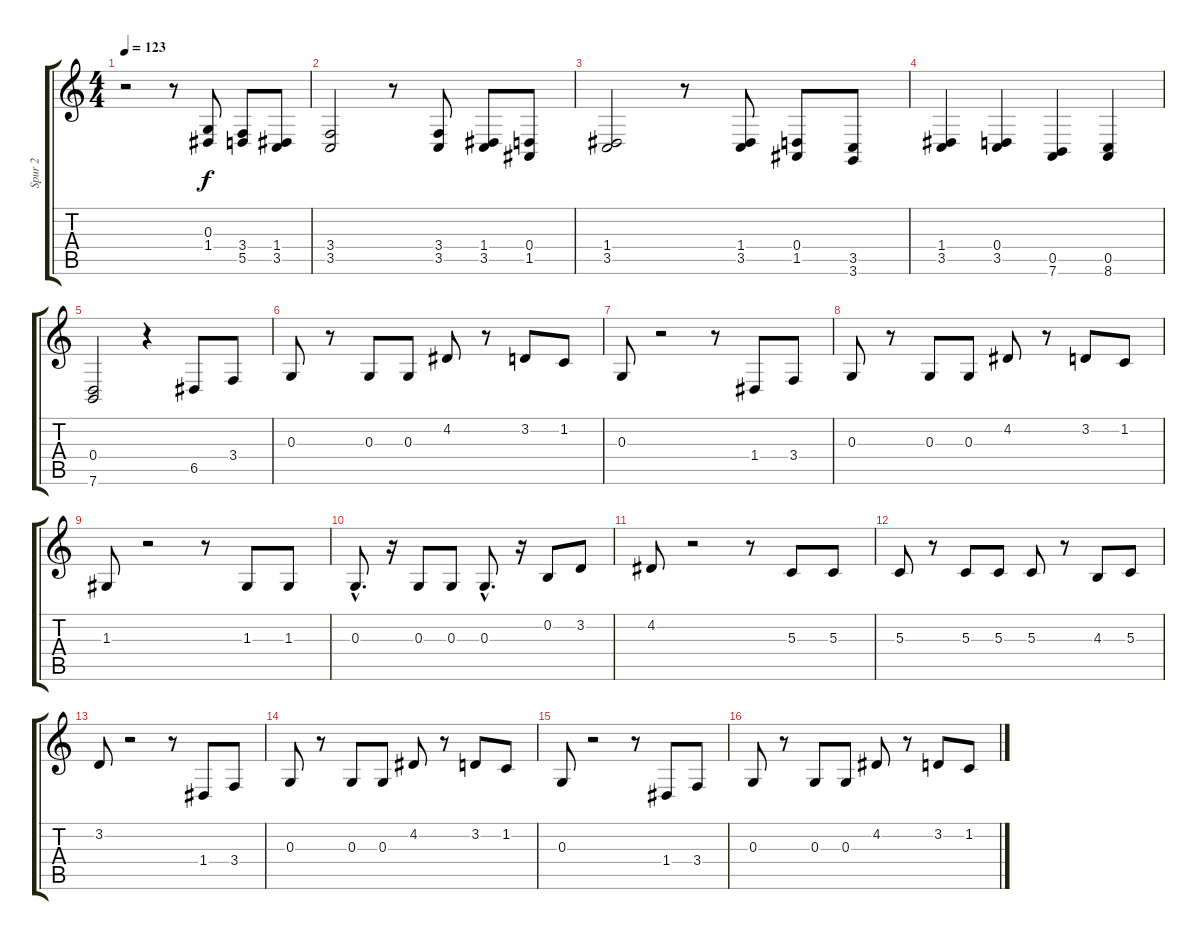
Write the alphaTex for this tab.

\track ("Spur 2" "Spur 2") {instrument choiraahs}
\staff {score tabs}
\tuning (E4 B3 G3 D3 A2 E2) {hide}
\ts (4 4)
\tempo 123
\clef g2
\ks c
r.2{dy f} r.8 (0.3 1.4).8 (3.4 5.5).8 (1.4 3.5).8 |
(3.4 3.5).2 r.8 (3.4 3.5).8 (1.4 3.5).8 (0.4 1.5).8 |
(1.4 3.5).2 r.8 (1.4 3.5).8 (0.4 1.5).8 (3.5 3.6).8 |
(1.4 3.5).4 (0.4 3.5).4 (0.5 7.6).4 (0.5 8.6).4 |
(0.4 7.6).2 r.4 6.5.8 3.4.8 |
0.3.8 r.8 0.3.8 0.3.8 4.2.8 r.8 3.2.8 1.2.8 |
0.3.8 r.2 r.8 1.4.8 3.4.8 |
0.3.8 r.8 0.3.8 0.3.8 4.2.8 r.8 3.2.8 1.2.8 |
1.3.8 r.2 r.8 1.3.8 1.3.8 |
0.3{hac}.8{d} r.16 0.3.8 0.3.8 0.3{hac}.8{d} r.16 0.2.8 3.2.8 |
4.2.8 r.2 r.8 5.3.8 5.3.8 |
5.3.8 r.8 5.3.8 5.3.8 5.3.8 r.8 4.3.8 5.3.8 |
3.2.8 r.2 r.8 1.4.8 3.4.8 |
0.3.8 r.8 0.3.8 0.3.8 4.2.8 r.8 3.2.8 1.2.8 |
0.3.8 r.2 r.8 1.4.8 3.4.8 |
0.3.8 r.8 0.3.8 0.3.8 4.2.8 r.8 3.2.8 1.2.8
